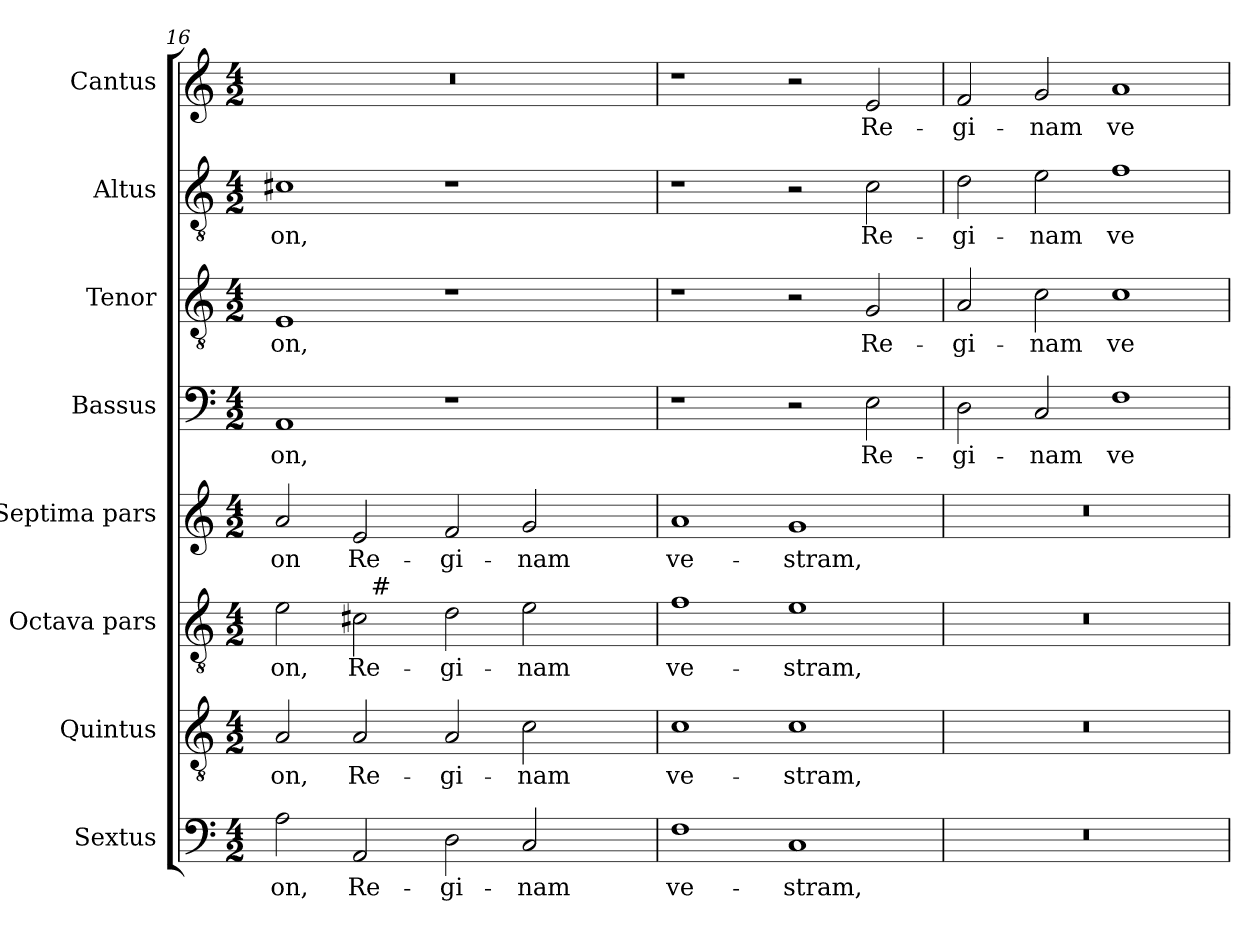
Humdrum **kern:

**kern	**text	**kern	**text	**kern	**text	**kern	**text	**kern	**text	**kern	**text	**kern	**text	**kern	**text
*part8	*part8	*part7	*part7	*part6	*part6	*part5	*part5	*part4	*part4	*part3	*part3	*part2	*part2	*part1	*part1
*staff8	*staff8	*staff7	*staff7	*staff6	*staff6	*staff5	*staff5	*staff4	*staff4	*staff3	*staff3	*staff2	*staff2	*staff1	*staff1
*I"Sextus	*	*I"Quintus	*	*I"Octava pars	*	*I"Septima pars	*	*I"Bassus	*	*I"Tenor	*	*I"Altus	*	*I"Cantus	*
*	*	*I'Q.	*	*	*	*	*	*I'B.	*	*I'T.	*	*I'A.	*	*I'C.	*
!!LO:PB:g=z
*clefF4	*	*clefGv2	*	*clefGv2	*	*clefG2	*	*clefF4	*	*clefGv2	*	*clefGv2	*	*clefG2	*
*	*	*ITrd7c12	*	*ITrd7c12	*	*	*	*	*	*ITrd7c12	*	*ITrd7c12	*	*	*
*k[]	*	*k[]	*	*k[]	*	*k[]	*	*k[]	*	*k[]	*	*k[]	*	*k[]	*
*C:	*	*C:	*	*C:	*	*C:	*	*C:	*	*C:	*	*C:	*	*C:	*
*M4/2	*	*M4/2	*	*M4/2	*	*M4/2	*	*M4/2	*	*M4/2	*	*M4/2	*	*M4/2	*
=16	=16	=16	=16	=16	=16	=16	=16	=16	=16	=16	=16	=16	=16	=16	=16
!	!LO:LY:b:color=#000000	!	!	!	!	!	!	!	!	!	!	!	!	!	!
!	!	!	!LO:LY:b:color=#000000	!	!	!	!	!	!	!	!	!	!	!	!
!	!	!	!	!	!LO:LY:b:color=#000000	!	!	!	!	!	!	!	!	!	!
!	!	!	!	!	!	!	!LO:LY:b:color=#000000	!	!	!	!	!	!	!	!
!	!	!	!	!	!	!	!	!	!LO:LY:b:color=#000000	!	!	!	!	!	!
!	!	!	!	!	!	!	!	!	!	!	!LO:LY:b:color=#000000	!	!	!	!
!	!	!	!	!	!	!	!	!	!	!	!	!	!LO:LY:b:color=#000000	!LO:N:vis=1	!
*	*	*	*	*^	*	*	*	*	*	*	*	*	*	*	*
2Ai\	-on,	2AAi/	-on,	2Ei\	2ryy	-on,	2ai/	-on	1AAi	-on,	1EEi	-on,	1C#Xi	-on,	0r	.
!	!LO:LY:b:color=#000000	!	!	!	!	!	!	!	!	!	!	!	!	!	!	!
!	!	!	!LO:LY:b:color=#000000	!	!	!	!	!	!	!	!	!	!	!	!	!
!	!	!	!	!	!	!LO:LY:b:color=#000000	!	!	!	!	!	!	!	!	!	!
!	!	!	!	!	!	!	!	!LO:LY:b:color=#000000	!	!	!	!	!	!	!	!
2AAi/	Re-	2AAi/	Re-	2C#i\	32ryy	Re-	2ei/	Re-	.	.	.	.	.	.	.	.
.	.	.	.	.	256ryy	.	.	.	.	.	.	.	.	.	.	.
!	!	!	!	!	!LO:TX:a:t=#	!	!	!	!	!	!	!	!	!	!	!
.	.	.	.	.	1ryy	.	.	.	.	.	.	.	.	.	.	.
!	!LO:LY:b:color=#000000	!	!	!	!	!	!	!	!	!	!	!	!	!	!	!
!	!	!	!LO:LY:b:color=#000000	!	!	!	!	!	!	!	!	!	!	!	!	!
!	!	!	!	!	!	!LO:LY:b:color=#000000	!	!	!	!	!	!	!	!	!	!
!	!	!	!	!	!	!	!	!LO:LY:b:color=#000000	!	!	!	!	!	!	!	!
2Di\	-gi-	2AAi/	-gi-	2Di\	.	-gi-	2fi/	-gi-	1r	.	1r	.	1r	.	.	.
!	!LO:LY:b:color=#000000	!	!	!	!	!	!	!	!	!	!	!	!	!	!	!
!	!	!	!LO:LY:b:color=#000000	!	!	!	!	!	!	!	!	!	!	!	!	!
!	!	!	!	!	!	!LO:LY:b:color=#000000	!	!	!	!	!	!	!	!	!	!
!	!	!	!	!	!	!	!	!LO:LY:b:color=#000000	!	!	!	!	!	!	!	!
2Ci/	-nam	2Ci\	-nam	2Ei\	.	-nam	2gi/	-nam	.	.	.	.	.	.	.	.
.	.	.	.	.	4ryy	.	.	.	.	.	.	.	.	.	.	.
.	.	.	.	.	8ryy	.	.	.	.	.	.	.	.	.	.	.
.	.	.	.	.	16ryy	.	.	.	.	.	.	.	.	.	.	.
.	.	.	.	.	64..ryy	.	.	.	.	.	.	.	.	.	.	.
*	*	*	*	*v	*v	*	*	*	*	*	*	*	*	*	*	*
=17	=17	=17	=17	=17	=17	=17	=17	=17	=17	=17	=17	=17	=17	=17	=17
*	*	*	*	*^	*	*	*	*	*	*	*	*	*	*	*
!	!LO:LY:b:color=#000000	!	!	!	!	!	!	!	!	!	!	!	!	!	!	!
*	*	*	*	*v	*v	*	*	*	*	*	*	*	*	*	*	*
*	*	*	*	*^	*	*	*	*	*	*	*	*	*	*	*
!	!	!	!LO:LY:b:color=#000000	!	!	!	!	!	!	!	!	!	!	!	!	!
*	*	*	*	*v	*v	*	*	*	*	*	*	*	*	*	*	*
*	*	*	*	*^	*	*	*	*	*	*	*	*	*	*	*
!	!	!	!	!	!	!LO:LY:b:color=#000000	!	!	!	!	!	!	!	!	!	!
*	*	*	*	*v	*v	*	*	*	*	*	*	*	*	*	*	*
*	*	*	*	*^	*	*	*	*	*	*	*	*	*	*	*
!	!	!	!	!	!	!	!	!LO:LY:b:color=#000000	!	!	!	!	!	!	!	!
*	*	*	*	*v	*v	*	*	*	*	*	*	*	*	*	*	*
1Fi	ve-	1Ci	ve-	1Fi	ve-	1ai	ve-	1r	.	1r	.	1r	.	1r	.
!	!LO:LY:b:color=#000000	!	!	!	!	!	!	!	!	!	!	!	!	!	!
!	!	!	!LO:LY:b:color=#000000	!	!	!	!	!	!	!	!	!	!	!	!
!	!	!	!	!	!LO:LY:b:color=#000000	!	!	!	!	!	!	!	!	!	!
!	!	!	!	!	!	!	!LO:LY:b:color=#000000	!	!	!	!	!	!	!	!
1Ci	-stram,	1Ci	-stram,	1Ei	-stram,	1gi	-stram,	2r	.	2r	.	2r	.	2r	.
!	!	!	!	!	!	!	!	!	!LO:LY:b:color=#000000	!	!	!	!	!	!
!	!	!	!	!	!	!	!	!	!	!	!LO:LY:b:color=#000000	!	!	!	!
!	!	!	!	!	!	!	!	!	!	!	!	!	!LO:LY:b:color=#000000	!	!
!	!	!	!	!	!	!	!	!	!	!	!	!	!	!	!LO:LY:b:color=#000000
.	.	.	.	.	.	.	.	2Ei\	Re-	2GGi/	Re-	2Ci\	Re-	2ei/	Re-
=18	=18	=18	=18	=18	=18	=18	=18	=18	=18	=18	=18	=18	=18	=18	=18
!LO:N:vis=1	!	!LO:N:vis=1	!	!LO:N:vis=1	!	!LO:N:vis=1	!	!	!	!	!	!	!	!	!
!	!	!	!	!	!	!	!	!	!LO:LY:b:color=#000000	!	!	!	!	!	!
!	!	!	!	!	!	!	!	!	!	!	!LO:LY:b:color=#000000	!	!	!	!
!	!	!	!	!	!	!	!	!	!	!	!	!	!LO:LY:b:color=#000000	!	!
!	!	!	!	!	!	!	!	!	!	!	!	!	!	!	!LO:LY:b:color=#000000
0r	.	0r	.	0r	.	0r	.	2Di\	-gi-	2AAi/	-gi-	2Di\	-gi-	2fi/	-gi-
!	!	!	!	!	!	!	!	!	!LO:LY:b:color=#000000	!	!	!	!	!	!
!	!	!	!	!	!	!	!	!	!	!	!LO:LY:b:color=#000000	!	!	!	!
!	!	!	!	!	!	!	!	!	!	!	!	!	!LO:LY:b:color=#000000	!	!
!	!	!	!	!	!	!	!	!	!	!	!	!	!	!	!LO:LY:b:color=#000000
.	.	.	.	.	.	.	.	2Ci/	-nam	2Ci\	-nam	2Ei\	-nam	2gi/	-nam
!	!	!	!	!	!	!	!	!	!LO:LY:b:color=#000000	!	!	!	!	!	!
!	!	!	!	!	!	!	!	!	!	!	!LO:LY:b:color=#000000	!	!	!	!
!	!	!	!	!	!	!	!	!	!	!	!	!	!LO:LY:b:color=#000000	!	!
!	!	!	!	!	!	!	!	!	!	!	!	!	!	!	!LO:LY:b:color=#000000
.	.	.	.	.	.	.	.	1Fi	ve-	1Ci	ve-	1Fi	ve-	1ai	ve-
=	=	=	=	=	=	=	=	=	=	=	=	=	=	=	=
*-	*-	*-	*-	*-	*-	*-	*-	*-	*-	*-	*-	*-	*-	*-	*-
